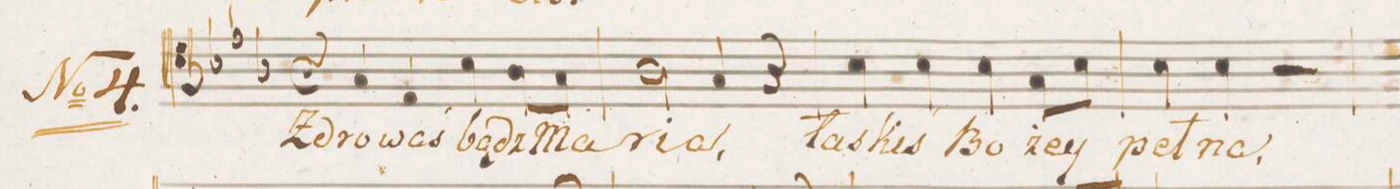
**kern	**text
*I"Tenore.	*
*clefC4	*
*k[b-e-a-]	*
*met(c)	*
*M4/4	*
4G/	Zdro-
4E-/	-waś
4B-\	bądz
8A-\L	Ma-
8G\J	.
=2	=2
*2\right	*
2A-\	-ri-
4G/	-a,
4r	.
=3	=3
4B-\	ła-
4B-\	-skis
4B-\	Bo-
8G\L	-żey
8B-\J	.
=4	=4
4B-\	peł-
4B-\	-na,
2r	.
=5	=5
*-	*-
